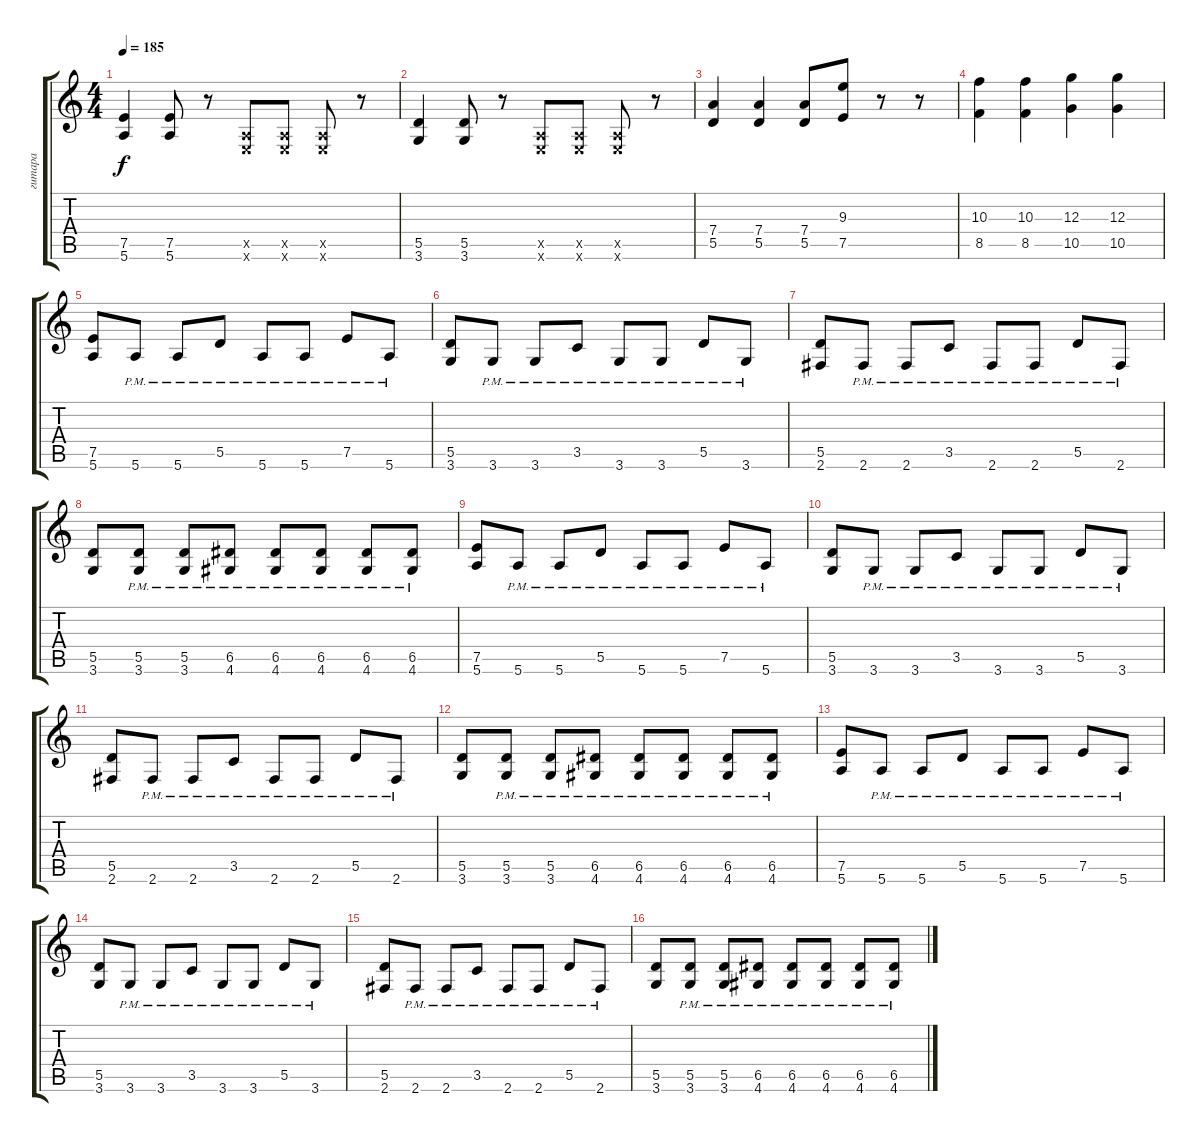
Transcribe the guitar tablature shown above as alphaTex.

\track ("гитара" "гитара") {instrument distortionguitar}
\staff {score tabs}
\tuning (E4 B3 G3 D3 A2 E2) {hide}
\ts (4 4)
\tempo 185
\clef g2
\ks c
(7.5 5.6).4{dy f} (7.5 5.6).8 r.8 (0.5{x} 0.6{x}).8 (0.5{x} 0.6{x}).8 (0.5{x} 0.6{x}).8 r.8 |
(5.5 3.6).4 (5.5 3.6).8 r.8 (0.5{x} 0.6{x}).8 (0.5{x} 0.6{x}).8 (0.5{x} 0.6{x}).8 r.8 |
(7.4 5.5).4 (7.4 5.5).4 (7.4 5.5).8 (9.3 7.5).8 r.8 r.8 |
(10.3 8.5).4 (10.3 8.5).4 (12.3 10.5).4 (12.3 10.5).4 |
(7.5 5.6).8 5.6{pm}.8 5.6{pm}.8 5.5{pm}.8 5.6{pm}.8 5.6{pm}.8 7.5{pm}.8 5.6{pm}.8 |
(5.5 3.6).8 3.6{pm}.8 3.6{pm}.8 3.5{pm}.8 3.6{pm}.8 3.6{pm}.8 5.5{pm}.8 3.6{pm}.8 |
(5.5 2.6).8 2.6{pm}.8 2.6{pm}.8 3.5{pm}.8 2.6{pm}.8 2.6{pm}.8 5.5{pm}.8 2.6{pm}.8 |
(5.5 3.6).8 (5.5{pm} 3.6{pm}).8 (5.5{pm} 3.6{pm}).8 (6.5{pm} 4.6{pm}).8 (6.5{pm} 4.6{pm}).8 (6.5{pm} 4.6{pm}).8 (6.5{pm} 4.6{pm}).8 (6.5{pm} 4.6{pm}).8 |
(7.5 5.6).8 5.6{pm}.8 5.6{pm}.8 5.5{pm}.8 5.6{pm}.8 5.6{pm}.8 7.5{pm}.8 5.6{pm}.8 |
(5.5 3.6).8 3.6{pm}.8 3.6{pm}.8 3.5{pm}.8 3.6{pm}.8 3.6{pm}.8 5.5{pm}.8 3.6{pm}.8 |
(5.5 2.6).8 2.6{pm}.8 2.6{pm}.8 3.5{pm}.8 2.6{pm}.8 2.6{pm}.8 5.5{pm}.8 2.6{pm}.8 |
(5.5 3.6).8 (5.5{pm} 3.6{pm}).8 (5.5{pm} 3.6{pm}).8 (6.5{pm} 4.6{pm}).8 (6.5{pm} 4.6{pm}).8 (6.5{pm} 4.6{pm}).8 (6.5{pm} 4.6{pm}).8 (6.5{pm} 4.6{pm}).8 |
(7.5 5.6).8 5.6{pm}.8 5.6{pm}.8 5.5{pm}.8 5.6{pm}.8 5.6{pm}.8 7.5{pm}.8 5.6{pm}.8 |
(5.5 3.6).8 3.6{pm}.8 3.6{pm}.8 3.5{pm}.8 3.6{pm}.8 3.6{pm}.8 5.5{pm}.8 3.6{pm}.8 |
(5.5 2.6).8 2.6{pm}.8 2.6{pm}.8 3.5{pm}.8 2.6{pm}.8 2.6{pm}.8 5.5{pm}.8 2.6{pm}.8 |
(5.5 3.6).8 (5.5{pm} 3.6{pm}).8 (5.5{pm} 3.6{pm}).8 (6.5{pm} 4.6{pm}).8 (6.5{pm} 4.6{pm}).8 (6.5{pm} 4.6{pm}).8 (6.5{pm} 4.6{pm}).8 (6.5{pm} 4.6{pm}).8
